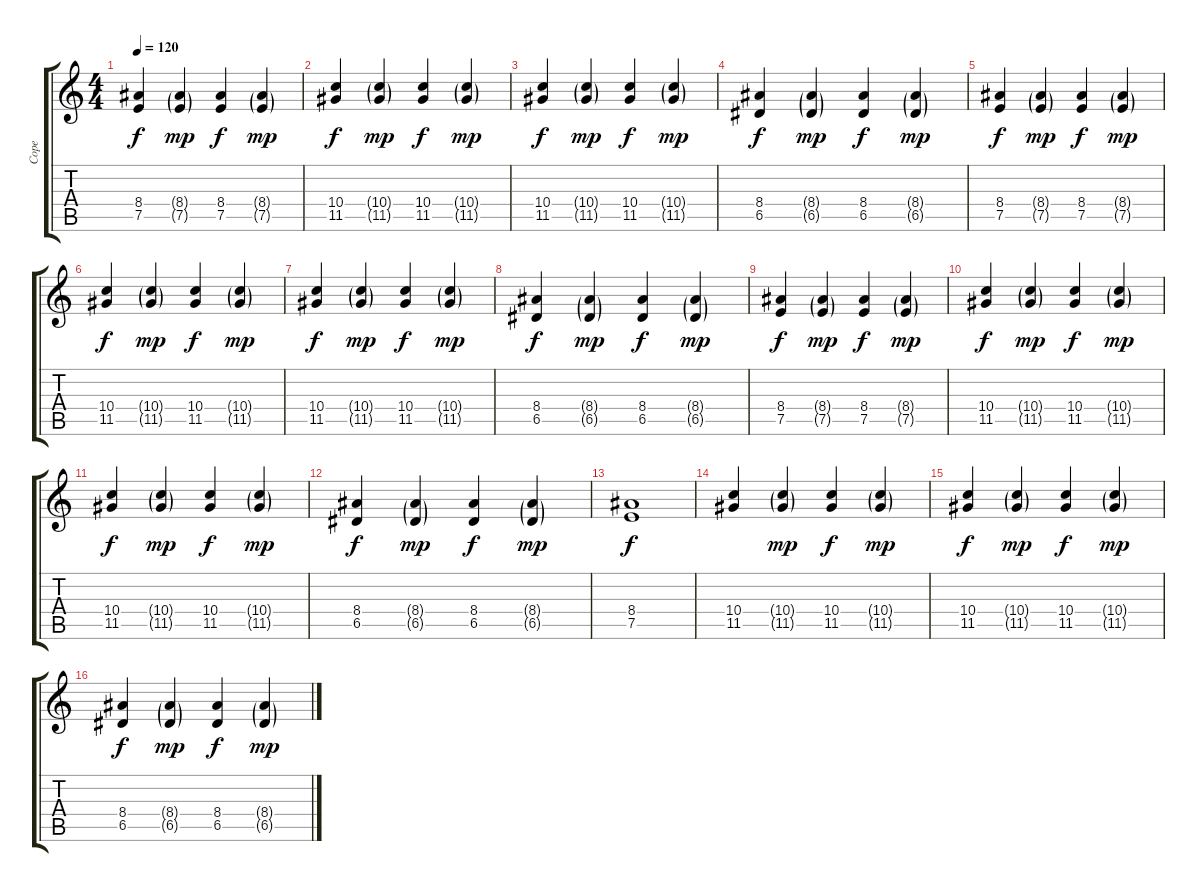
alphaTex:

\track ("Cope" "Cope") {instrument acousticguitarsteel}
\staff {score tabs}
\tuning (E4 B3 G3 D3 A2 E2) {hide}
\ts (4 4)
\tempo 120
\clef g2
\ks c
(8.4 7.5).4{dy f} (8.4{g} 7.5{g}).4{dy mp} (8.4 7.5).4{dy f} (8.4{g} 7.5{g}).4{dy mp} |
(10.4 11.5).4{dy f} (10.4{g} 11.5{g}).4{dy mp} (10.4 11.5).4{dy f} (10.4{g} 11.5{g}).4{dy mp} |
(10.4 11.5).4{dy f} (10.4{g} 11.5{g}).4{dy mp} (10.4 11.5).4{dy f} (10.4{g} 11.5{g}).4{dy mp} |
(8.4 6.5).4{dy f} (8.4{g} 6.5{g}).4{dy mp} (8.4 6.5).4{dy f} (8.4{g} 6.5{g}).4{dy mp} |
(8.4 7.5).4{dy f} (8.4{g} 7.5{g}).4{dy mp} (8.4 7.5).4{dy f} (8.4{g} 7.5{g}).4{dy mp} |
(10.4 11.5).4{dy f} (10.4{g} 11.5{g}).4{dy mp} (10.4 11.5).4{dy f} (10.4{g} 11.5{g}).4{dy mp} |
(10.4 11.5).4{dy f} (10.4{g} 11.5{g}).4{dy mp} (10.4 11.5).4{dy f} (10.4{g} 11.5{g}).4{dy mp} |
(8.4 6.5).4{dy f} (8.4{g} 6.5{g}).4{dy mp} (8.4 6.5).4{dy f} (8.4{g} 6.5{g}).4{dy mp} |
(8.4 7.5).4{dy f} (8.4{g} 7.5{g}).4{dy mp} (8.4 7.5).4{dy f} (8.4{g} 7.5{g}).4{dy mp} |
(10.4 11.5).4{dy f} (10.4{g} 11.5{g}).4{dy mp} (10.4 11.5).4{dy f} (10.4{g} 11.5{g}).4{dy mp} |
(10.4 11.5).4{dy f} (10.4{g} 11.5{g}).4{dy mp} (10.4 11.5).4{dy f} (10.4{g} 11.5{g}).4{dy mp} |
(8.4 6.5).4{dy f} (8.4{g} 6.5{g}).4{dy mp} (8.4 6.5).4{dy f} (8.4{g} 6.5{g}).4{dy mp} |
(8.4 7.5).1{dy f} |
(10.4 11.5).4 (10.4{g} 11.5{g}).4{dy mp} (10.4 11.5).4{dy f} (10.4{g} 11.5{g}).4{dy mp} |
(10.4 11.5).4{dy f} (10.4{g} 11.5{g}).4{dy mp} (10.4 11.5).4{dy f} (10.4{g} 11.5{g}).4{dy mp} |
(8.4 6.5).4{dy f} (8.4{g} 6.5{g}).4{dy mp} (8.4 6.5).4{dy f} (8.4{g} 6.5{g}).4{dy mp}
